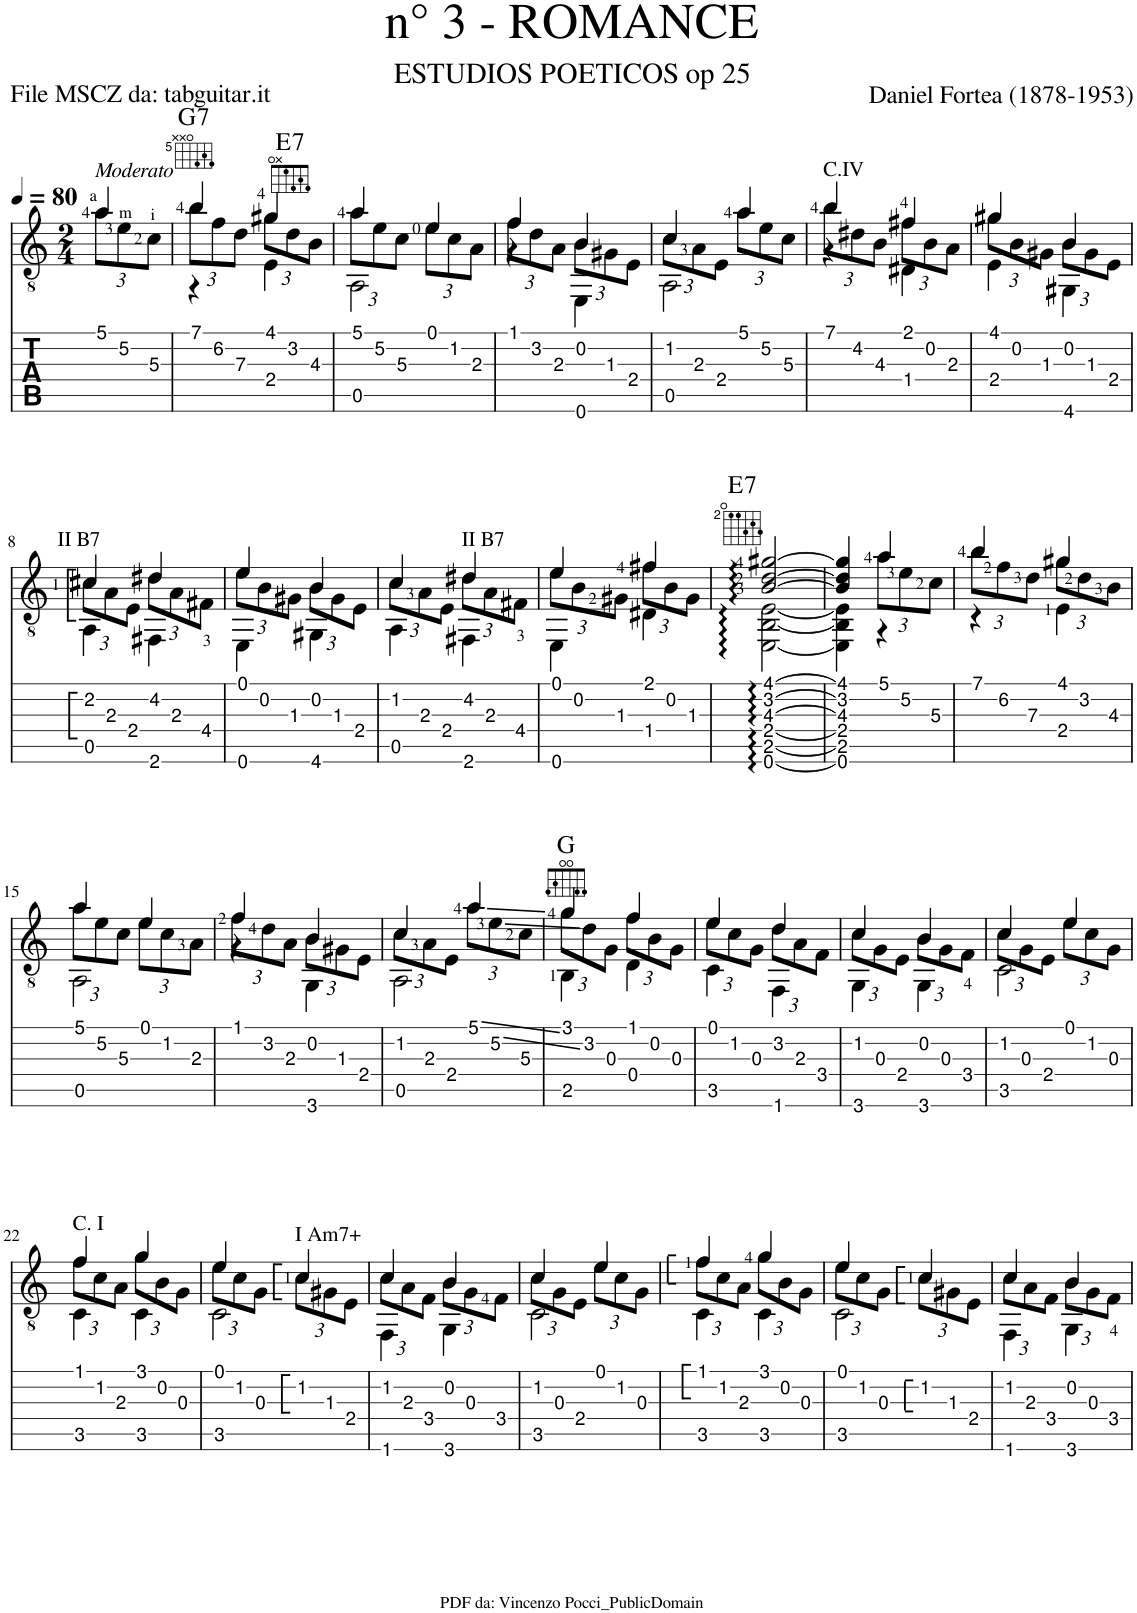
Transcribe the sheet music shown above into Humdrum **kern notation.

**kern	**kern	**harte
*part1	*part1	*part1
*staff2	*staff1	*
*I"Guitar	*	*
*I'Guit.	*	*
*stria6	*	*
*	*clefGv2	*
*k[]	*k[]	*
*M2/4	*M2/4	*
*MM80	*MM80	*
=1	=1	=1
*^	*^	*
*	*Xbrackettup	*	*Xbrackettup	*
!	!	!LO:TX:a:i:t=Moderato	!	!
4a	12aL	4a/	12a\L	.
.	12e	.	12e\	.
.	12cJ	.	12c\J	.
=2	=2	=2	=2	=2
*	*^	*	*^	*
!	!	!	!	!	!	!LO:H:kt=7
4b	12bL	4r	4b/	12b\L	4r	G:7
.	12f	.	.	12f\	.	.
.	12dJ	.	.	12d\J	.	.
!	!	!	!	!	!	!LO:H:kt=7
4g#	12g#L	4E	4g#X/	12g#\L	4E\	E:7
.	12d	.	.	12d\	.	.
.	12BJ	.	.	12B\J	.	.
=3	=3	=3	=3	=3	=3	=3
4a	12aL	2AA	4a/	12a\L	2AA\	.
.	12e	.	.	12e\	.	.
.	12cJ	.	.	12c\J	.	.
4e	12eL	.	4e/	12e\L	.	.
.	12c	.	.	12c\	.	.
.	12AJ	.	.	12A\J	.	.
=4	=4	=4	=4	=4	=4	=4
4f	12fL	4r	4f/	12f\L	4r	.
.	12d	.	.	12d\	.	.
.	12AJ	.	.	12A\J	.	.
4B	12BL	4EE	4B/	12B\L	4EE\	.
.	12G#	.	.	12G#X\	.	.
.	12EJ	.	.	12E\J	.	.
=5	=5	=5	=5	=5	=5	=5
4c	12cL	2AA	4c/	12c\L	2AA\	.
.	12A	.	.	12A\	.	.
.	12EJ	.	.	12E\J	.	.
4a	12aL	.	4a/	12a\L	.	.
.	12e	.	.	12e\	.	.
.	12cJ	.	.	12c\J	.	.
=6	=6	=6	=6	=6	=6	=6
!	!	!	!LO:TX:a:t=C.IV	!	!	!
4b	12bL	4r	4b/	12b\L	4r	.
.	12d#	.	.	12d#X\	.	.
.	12BJ	.	.	12B\J	.	.
4f#	12f#L	4D#	4f#X/	12f#\L	4D#X\	.
.	12B	.	.	12B\	.	.
.	12AJ	.	.	12A\J	.	.
=7	=7	=7	=7	=7	=7	=7
4g#	12g#L	4E	4g#X/	12g#\L	4E\	.
.	12B	.	.	12B\	.	.
.	12G#J	.	.	12G#X\J	.	.
4B	12BL	4GG#	4B/	12B\L	4GG#X\	.
.	12G#	.	.	12G#\	.	.
.	12EJ	.	.	12E\J	.	.
!!LO:LB:g=z	!!	!!
=8	=8	=8	=8	=8	=8	=8
4c#	12c#L	4AA	4c#X/	12c#\L	4AA\	.
.	12A	.	.	12A\	.	.
.	12EJ	.	.	12E\J	.	.
!	!	!	!LO:TX:a:t=II B7	!	!	!
4d#	12d#L	4FF#	4d#X/	12d#\L	4FF#X\	.
.	12A	.	.	12A\	.	.
.	12F#J	.	.	12F#X\J	.	.
=9	=9	=9	=9	=9	=9	=9
4e	12eL	4EE	4e/	12e\L	4EE\	.
.	12B	.	.	12B\	.	.
.	12G#J	.	.	12G#X\J	.	.
4B	12BL	4GG#	4B/	12B\L	4GG#X\	.
.	12G#	.	.	12G#\	.	.
.	12EJ	.	.	12E\J	.	.
=10	=10	=10	=10	=10	=10	=10
4c	12cL	4AA	4c/	12c\L	4AA\	.
.	12A	.	.	12A\	.	.
.	12EJ	.	.	12E\J	.	.
!	!	!	!LO:TX:a:t=II B7	!	!	!
4d#	12d#L	4FF#	4d#X/	12d#\L	4FF#X\	.
.	12A	.	.	12A\	.	.
.	12F#J	.	.	12F#X\J	.	.
=11	=11	=11	=11	=11	=11	=11
4e	12eL	4EE	4e/	12e\L	4EE\	.
.	12B	.	.	12B\	.	.
.	12G#J	.	.	12G#X\J	.	.
4f#	12f#L	4D#	4f#X/	12f#\L	4D#X\	.
.	12B	.	.	12B\	.	.
.	12G#J	.	.	12G#\J	.	.
*	*v	*v	*	*	*	*
*	*	*	*v	*v	*
=12	=12	=12	=12	=12
!	!	!	!	!LO:H:kt=7
[2B [2d [2g#	[2EE [2BB [2E	[2B/ [2d/ [2g#X/	[2EE\ [2BB\ [2E\	E:7
=13	=13	=13	=13	=13
*	*^	*	*^	*
4B] 4d] 4g#]	4EE] 4BB] 4E]	4ryy	4B/] 4d/] 4g#/]	4EE\] 4BB\] 4E\]	4ryy	.
4a	12aL	4r	4a/	12a\L	4r	.
.	12e	.	.	12e\	.	.
.	12cJ	.	.	12c\J	.	.
=14	=14	=14	=14	=14	=14	=14
4b	12bL	4r	4b/	12b\L	4r	.
.	12f	.	.	12f\	.	.
.	12dJ	.	.	12d\J	.	.
4g#	12g#L	4E	4g#X/	12g#\L	4E\	.
.	12d	.	.	12d\	.	.
.	12BJ	.	.	12B\J	.	.
!!LO:LB:g=z	!!	!!
=15	=15	=15	=15	=15	=15	=15
4a	12aL	2AA	4a/	12a\L	2AA\	.
.	12e	.	.	12e\	.	.
.	12cJ	.	.	12c\J	.	.
4e	12eL	.	4e/	12e\L	.	.
.	12c	.	.	12c\	.	.
.	12AJ	.	.	12A\J	.	.
=16	=16	=16	=16	=16	=16	=16
4f	12fL	4r	4f/	12f\L	4r	.
.	12d	.	.	12d\	.	.
.	12AJ	.	.	12A\J	.	.
4B	12BL	4GG	4B/	12B\L	4GG\	.
.	12G#X	.	.	12G#X\	.	.
.	12EJ	.	.	12E\J	.	.
=17	=17	=17	=17	=17	=17	=17
4c	12cL	2AA	4c/	12c\L	2AA\	.
.	12A	.	.	12A\	.	.
.	12EJ	.	.	12E\J	.	.
4a	12aL	.	4a/	12a\L	.	.
.	12e	.	.	12e\	.	.
.	12cJ	.	.	12c\J	.	.
=18	=18	=18	=18	=18	=18	=18
4g	12gL	4BB	4g/	12g\L	4BB\	G:maj
.	12d	.	.	12d\	.	.
.	12GJ	.	.	12G\J	.	.
4f	12fL	4D	4f/	12f\L	4D\	.
.	12B	.	.	12B\	.	.
.	12GJ	.	.	12G\J	.	.
=19	=19	=19	=19	=19	=19	=19
4e	12eL	4C	4e/	12e\L	4C\	.
.	12c	.	.	12c\	.	.
.	12GJ	.	.	12G\J	.	.
4d	12dL	4FF	4d/	12d\L	4FF\	.
.	12A	.	.	12A\	.	.
.	12FJ	.	.	12F\J	.	.
=20	=20	=20	=20	=20	=20	=20
4c	12cL	4GG	4c/	12c\L	4GG\	.
.	12G	.	.	12G\	.	.
.	12EJ	.	.	12E\J	.	.
4B	12BL	4GG	4B/	12B\L	4GG\	.
.	12G	.	.	12G\	.	.
.	12FJ	.	.	12F\J	.	.
=21	=21	=21	=21	=21	=21	=21
4c	12cL	2C	4c/	12c\L	2C\	.
.	12G	.	.	12G\	.	.
.	12EJ	.	.	12E\J	.	.
4e	12eL	.	4e/	12e\L	.	.
.	12c	.	.	12c\	.	.
.	12GJ	.	.	12G\J	.	.
!!LO:LB:g=z	!!	!!
=22	=22	=22	=22	=22	=22	=22
!	!	!	!LO:TX:a:t=C. I	!	!	!
4f	12fL	4C	4f/	12f\L	4C\	.
.	12c	.	.	12c\	.	.
.	12AJ	.	.	12A\J	.	.
4g	12gL	4C	4g/	12g\L	4C\	.
.	12B	.	.	12B\	.	.
.	12GJ	.	.	12G\J	.	.
=23	=23	=23	=23	=23	=23	=23
4e	12eL	2C	4e/	12e\L	2C\	.
.	12c	.	.	12c\	.	.
.	12GJ	.	.	12G\J	.	.
!	!	!	!LO:TX:a:t=I Am7+	!	!	!
4c	12cL	.	4c/	12c\L	.	.
.	12G#	.	.	12G#X\	.	.
.	12EJ	.	.	12E\J	.	.
=24	=24	=24	=24	=24	=24	=24
4c	12cL	4FF	4c/	12c\L	4FF\	.
.	12A	.	.	12A\	.	.
.	12FJ	.	.	12F\J	.	.
4B	12BL	4GG	4B/	12B\L	4GG\	.
.	12G	.	.	12G\	.	.
.	12FJ	.	.	12F\J	.	.
=25	=25	=25	=25	=25	=25	=25
4c	12cL	2C	4c/	12c\L	2C\	.
.	12G	.	.	12G\	.	.
.	12EJ	.	.	12E\J	.	.
4e	12eL	.	4e/	12e\L	.	.
.	12c	.	.	12c\	.	.
.	12GJ	.	.	12G\J	.	.
=26	=26	=26	=26	=26	=26	=26
4f	12fL	4C	4f/	12f\L	4C\	.
.	12c	.	.	12c\	.	.
.	12AJ	.	.	12A\J	.	.
4g	12gL	4C	4g/	12g\L	4C\	.
.	12B	.	.	12B\	.	.
.	12GJ	.	.	12G\J	.	.
=27	=27	=27	=27	=27	=27	=27
4e	12eL	2C	4e/	12e\L	2C\	.
.	12c	.	.	12c\	.	.
.	12GJ	.	.	12G\J	.	.
4c	12cL	.	4c/	12c\L	.	.
.	12G#	.	.	12G#X\	.	.
.	12EJ	.	.	12E\J	.	.
=28	=28	=28	=28	=28	=28	=28
4c	12cL	4FF	4c/	12c\L	4FF\	.
.	12A	.	.	12A\	.	.
.	12FJ	.	.	12F\J	.	.
4B	12BL	4GG	4B/	12B\L	4GG\	.
.	12G	.	.	12G\	.	.
.	12FJ	.	.	12F\J	.	.
*v	*v	*v	*	*	*	*
*	*v	*v	*v	*
=	=	=
*-	*-	*-
